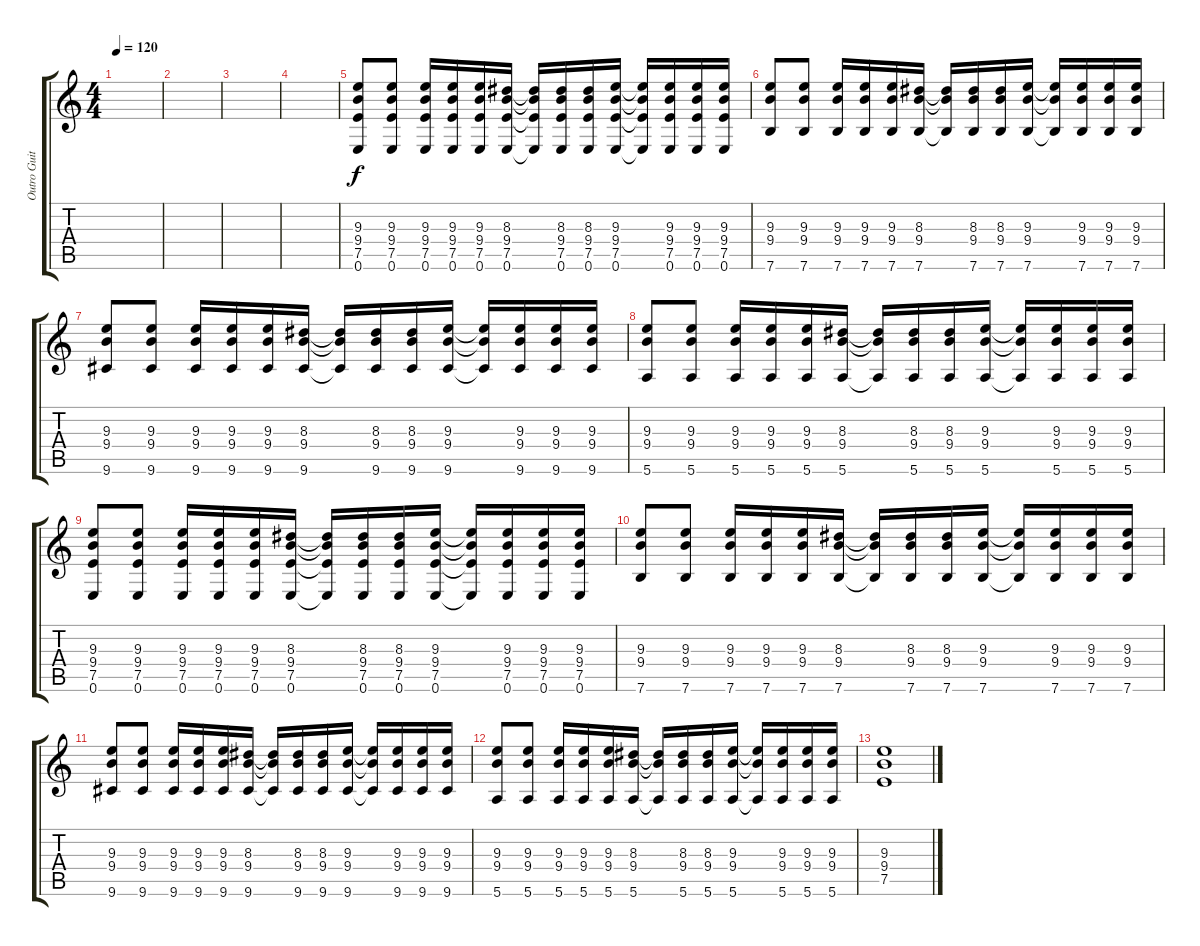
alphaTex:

\track ("Outro Guitar" "Outro Guit") {instrument acousticguitarsteel}
\staff {score tabs}
\tuning (E4 B3 G3 D3 A2 E2) {hide}
\ts (4 4)
\tempo 120
\clef g2
\ks c
|
|
|
|
(9.3 9.4 7.5 0.6).8 (9.3 9.4 7.5 0.6).8 (9.3 9.4 7.5 0.6).16 (9.3 9.4 7.5 0.6).16 (9.3 9.4 7.5 0.6).16 (8.3 9.4 7.5 0.6).16 (8.3{t} 9.4{t} 7.5{t} 0.6{t}).16 (8.3 9.4 7.5 0.6).16 (8.3 9.4 7.5 0.6).16 (9.3 9.4 7.5 0.6).16 (9.3{t} 9.4{t} 7.5{t} 0.6{t}).16 (9.3 9.4 7.5 0.6).16 (9.3 9.4 7.5 0.6).16 (9.3 9.4 7.5 0.6).16 |
(9.3 9.4 7.6).8 (9.3 9.4 7.6).8 (9.3 9.4 7.6).16 (9.3 9.4 7.6).16 (9.3 9.4 7.6).16 (8.3 9.4 7.6).16 (8.3{t} 9.4{t} 7.6{t}).16 (8.3 9.4 7.6).16 (8.3 9.4 7.6).16 (9.3 9.4 7.6).16 (9.3{t} 9.4{t} 7.6{t}).16 (9.3 9.4 7.6).16 (9.3 9.4 7.6).16 (9.3 9.4 7.6).16 |
(9.3 9.4 9.6).8 (9.3 9.4 9.6).8 (9.3 9.4 9.6).16 (9.3 9.4 9.6).16 (9.3 9.4 9.6).16 (8.3 9.4 9.6).16 (8.3{t} 9.4{t} 9.6{t}).16 (8.3 9.4 9.6).16 (8.3 9.4 9.6).16 (9.3 9.4 9.6).16 (9.3{t} 9.4{t} 9.6{t}).16 (9.3 9.4 9.6).16 (9.3 9.4 9.6).16 (9.3 9.4 9.6).16 |
(9.3 9.4 5.6).8 (9.3 9.4 5.6).8 (9.3 9.4 5.6).16 (9.3 9.4 5.6).16 (9.3 9.4 5.6).16 (8.3 9.4 5.6).16 (8.3{t} 9.4{t} 5.6{t}).16 (8.3 9.4 5.6).16 (8.3 9.4 5.6).16 (9.3 9.4 5.6).16 (9.3{t} 9.4{t} 5.6{t}).16 (9.3 9.4 5.6).16 (9.3 9.4 5.6).16 (9.3 9.4 5.6).16 |
(9.3 9.4 7.5 0.6).8 (9.3 9.4 7.5 0.6).8 (9.3 9.4 7.5 0.6).16 (9.3 9.4 7.5 0.6).16 (9.3 9.4 7.5 0.6).16 (8.3 9.4 7.5 0.6).16 (8.3{t} 9.4{t} 7.5{t} 0.6{t}).16 (8.3 9.4 7.5 0.6).16 (8.3 9.4 7.5 0.6).16 (9.3 9.4 7.5 0.6).16 (9.3{t} 9.4{t} 7.5{t} 0.6{t}).16 (9.3 9.4 7.5 0.6).16 (9.3 9.4 7.5 0.6).16 (9.3 9.4 7.5 0.6).16 |
(9.3 9.4 7.6).8 (9.3 9.4 7.6).8 (9.3 9.4 7.6).16 (9.3 9.4 7.6).16 (9.3 9.4 7.6).16 (8.3 9.4 7.6).16 (8.3{t} 9.4{t} 7.6{t}).16 (8.3 9.4 7.6).16 (8.3 9.4 7.6).16 (9.3 9.4 7.6).16 (9.3{t} 9.4{t} 7.6{t}).16 (9.3 9.4 7.6).16 (9.3 9.4 7.6).16 (9.3 9.4 7.6).16 |
(9.3 9.4 9.6).8 (9.3 9.4 9.6).8 (9.3 9.4 9.6).16 (9.3 9.4 9.6).16 (9.3 9.4 9.6).16 (8.3 9.4 9.6).16 (8.3{t} 9.4{t} 9.6{t}).16 (8.3 9.4 9.6).16 (8.3 9.4 9.6).16 (9.3 9.4 9.6).16 (9.3{t} 9.4{t} 9.6{t}).16 (9.3 9.4 9.6).16 (9.3 9.4 9.6).16 (9.3 9.4 9.6).16 |
(9.3 9.4 5.6).8 (9.3 9.4 5.6).8 (9.3 9.4 5.6).16 (9.3 9.4 5.6).16 (9.3 9.4 5.6).16 (8.3 9.4 5.6).16 (8.3{t} 9.4{t} 5.6{t}).16 (8.3 9.4 5.6).16 (8.3 9.4 5.6).16 (9.3 9.4 5.6).16 (9.3{t} 9.4{t} 5.6{t}).16 (9.3 9.4 5.6).16 (9.3 9.4 5.6).16 (9.3 9.4 5.6).16 |
(9.3 9.4 7.5).1
